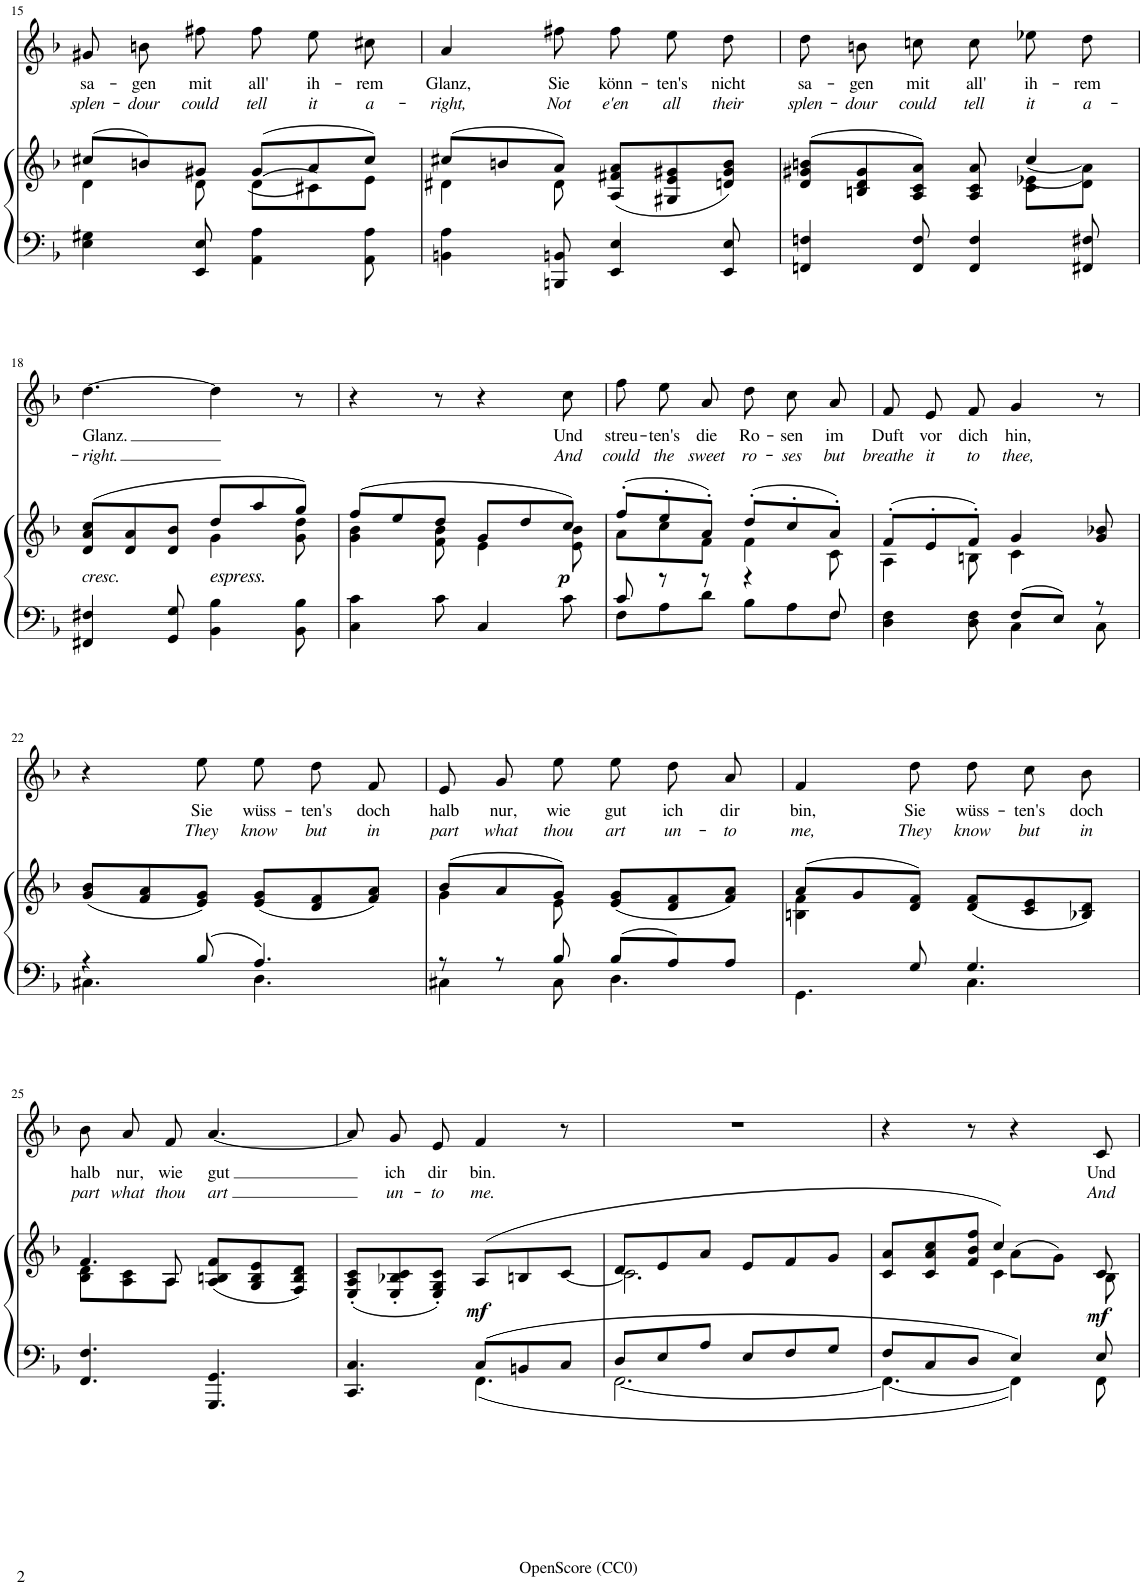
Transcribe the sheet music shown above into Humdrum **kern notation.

**kern	**kern	**dynam	**kern	**text	**text
*part2	*part2	*part2	*part1	*part1	*part1
*staff3	*staff2	*staff2/3	*staff1	*staff1	*staff1
*I"Pianoforte	*	*	*I"Gesang Voice	*	*
*I'Pno	*	*	*	*	*
!!LO:PB:g=z
*clefF4	*clefG2	*	*clefG2	*	*
*k[b-]	*k[b-]	*	*k[b-]	*	*
*M6/8	*M6/8	*	*M6/8	*	*
=15	=15	=15	=15	=15	=15
*	*^	*	*	*	*
!	!	!	!	!	!LO:LY:b	!LO:LY:b
4E\ 4G#X\	(8cc#X/L	4d\	.	8g#X\L	sa-	splen-
!	!	!	!	!	!LO:LY:b	!LO:LY:b
.	8bn/)	.	.	8bn\	-gen	-dour
!	!	!	!	!	!LO:LY:b	!LO:LY:b
8EE/ 8E/	8g#X/J	8d\	.	8ff#X\J	mit	could
!	!	!	!	!	!LO:LY:b	!LO:LY:b
4AA\ 4A\	((8g#/L	(8d\L	.	8ff#\L	all'	tell
!	!	!	!	!	!LO:LY:b	!LO:LY:b
.	8a/)	8c#X\)	.	8ee\	ih-	it
!	!	!	!	!	!LO:LY:b	!LO:LY:b
8AA\ 8A\	8cc#/J)	8e\J	.	8cc#X\J	-rem	a-
=16	=16	=16	=16	=16	=16	=16
!	!	!	!	!	!LO:LY:b	!LO:LY:b
4BBn\ 4A\	(8cc#X/L	4d#X\	.	4a/	Glanz,	-right,
.	8bn/	.	.	.	.	.
!	!	!	!	!	!LO:LY:b	!LO:LY:b
8BBBn/ 8BBn/	8a/J)	8d#\	.	8ff#X\	Sie	Not
!	!	!	!	!	!LO:LY:b	!LO:LY:b
4EE/ 4E/	(8A/ 8f#X/ 8a/L	4.ryy	.	8ff#\L	könn-	e'en
!	!	!	!	!	!LO:LY:b	!LO:LY:b
.	8G#X/ 8e/ 8g#X/	.	.	8ee\	-ten's	all
!	!	!	!	!	!LO:LY:b	!LO:LY:b
8EE/ 8E/	8dn/ 8g#/ 8b/J)	.	.	8dd\J	nicht	their
=17	=17	=17	=17	=17	=17	=17
!	!	!	!	!	!LO:LY:b	!LO:LY:b
4FFn/ 4Fn/	(>8d/ 8g#X/ 8bn/L	2ryy	.	8dd\L	sa-	splen-
!	!	!	!	!	!LO:LY:b	!LO:LY:b
.	8Bn/ 8d/ 8g#/	.	.	8bn\	-gen	-dour
!	!	!	!	!	!LO:LY:b	!LO:LY:b
8FF/ 8F/	8A/ 8c/ 8a/J)	.	.	8ccn\J	mit	could
!	!	!	!	!	!LO:LY:b	!LO:LY:b
4FF/ 4F/	8A/ 8c/ 8a/	.	.	8cc\L	all'	tell
!	!	!	!	!	!LO:LY:b	!LO:LY:b
.	4cc/	((8c\ 8e-X\L	.	8ee-X\	ih-	it
!	!	!	!	!	!LO:LY:b	!LO:LY:b
8FF#X/ 8F#X/	.	8d\ 8a\J))	.	8dd\J	-rem	a-
!!LO:LB:g=z
=18	=18	=18	=18	=18	=18	=18
!	!LO:TX:b:i:t=cresc.	!	!	!	!	!
!	!	!	!	!	!LO:LY:b	!LO:LY:b
4FF#X/ 4F#X/	(8d/ 8a/ 8cc/L	4.ryy	.	[4.dd\	Glanz.	-right.
.	8d/ 8a/	.	.	.	.	.
8GG/ 8G/	8d/ 8b-/J	.	.	.	.	.
!	!LO:TX:b:i:t=espress.	!	!	!	!	!
4BB-\ 4B-\	8dd/L	4g\	.	4dd\]	.	.
.	8aa/	.	.	.	.	.
8BB-\ 8B-\	8gg/J)	8g\ 8dd\	.	8r	.	.
=19	=19	=19	=19	=19	=19	=19
4C\ 4c\	(8ff/L	4g\ 4b-\	.	4r	.	.
.	8ee/	.	.	.	.	.
8c\	8dd/J	8f\ 8b-\	.	8r	.	.
4C/	8g/L	4e\	.	4r	.	.
.	8dd/	.	.	.	.	.
!	!	!	!LO:DY:b	!	!LO:LY:b	!LO:LY:b
8c\	8cc/J)	8e\ 8b-\	p	8cc\	Und	And
=20	=20	=20	=20	=20	=20	=20
*^	*	*	*	*	*	*
!	!	!	!	!	!	!LO:LY:b	!LO:LY:b
8c/	8F\L	(8ff'/L	8a\L	.	8ff\L	streu-	could
!	!	!	!	!	!	!LO:LY:b	!LO:LY:b
8r	8A\	8ee'/	8cc\	.	8ee\	-ten's	the
!	!	!	!	!	!	!LO:LY:b	!LO:LY:b
8r	8d\J	8a'/J)	8f\J	.	8a\J	die	sweet
!	!	!	!	!	!	!LO:LY:b	!LO:LY:b
4r	8B-\L	(8dd'/L	4f\	.	8dd\L	Ro-	ro-
!	!	!	!	!	!	!LO:LY:b	!LO:LY:b
.	8A\	8cc'/	.	.	8cc\	-sen	-ses
!	!	!	!	!	!	!LO:LY:b	!LO:LY:b
8F/	8F\J	8a'/J)	8c\	.	8a\J	im	but
=21	=21	=21	=21	=21	=21	=21	=21
!	!	!	!	!	!	!LO:LY:b	!LO:LY:b
4D\ 4F\	4.ryy	(8f'/L	4A\	.	8f/L	Duft	breathe
!	!	!	!	!	!	!LO:LY:b	!LO:LY:b
.	.	8e'/	.	.	8e/	vor	it
!	!	!	!	!	!	!LO:LY:b	!LO:LY:b
8D\ 8F\	.	8f'/J)	8Bn\	.	8f/J	dich	to
!	!	!	!	!	!	!LO:LY:b	!LO:LY:b
8F/L	4C\	4g/	4c\	.	4g/	hin,	thee,
8E/J	.	.	.	.	.	.	.
8r	8C\	8g/ 8b-X/	8ryy	.	8r	.	.
*	*	*v	*v	*	*	*	*
!!LO:LB:g=z
=22	=22	=22	=22	=22	=22	=22
4r	4.C#X\	(8g/ 8b-/L	.	4r	.	.
.	.	8f/ 8a/	.	.	.	.
!	!	!	!	!	!LO:LY:b	!LO:LY:b
8B-/	.	8e/ 8g/J)	.	8ee\	Sie	They
!	!	!	!	!	!LO:LY:b	!LO:LY:b
4.A/	4.D\	(8e/ 8g/L	.	8ee\L	wüss-	know
!	!	!	!	!	!LO:LY:b	!LO:LY:b
.	.	8d/ 8f/	.	8dd\	-ten's	but
!	!	!	!	!	!LO:LY:b	!LO:LY:b
.	.	8f/ 8a/J)	.	8f\J	doch	in
=23	=23	=23	=23	=23	=23	=23
*	*	*^	*	*	*	*
!	!	!	!	!	!	!LO:LY:b	!LO:LY:b
8r	4C#X\	(8b-/L	4g\	.	8e/L	halb	part
!	!	!	!	!	!	!LO:LY:b	!LO:LY:b
8r	.	8a/	.	.	8g/	nur,	what
!	!	!	!	!	!	!LO:LY:b	!LO:LY:b
8B-/	8C#\	8g/J)	8e\	.	8ee/J	wie	thou
!	!	!	!	!	!	!LO:LY:b	!LO:LY:b
8B-/L	4.D\	(<8e/ 8g/L	4.ryy	.	8ee\L	gut	art
!	!	!	!	!	!	!LO:LY:b	!LO:LY:b
8A/	.	8d/ 8f/	.	.	8dd\	ich	un-
!	!	!	!	!	!	!LO:LY:b	!LO:LY:b
8A/J	.	8f/ 8a/J)	.	.	8a\J	dir	-to
=24	=24	=24	=24	=24	=24	=24	=24
!	!	!	!	!	!	!LO:LY:b	!LO:LY:b
4.GG\	4ryy	(8a/L	4Bn\ 4f\	.	4f/	bin,	me,
.	.	8g/	.	.	.	.	.
!	!	!	!	!	!	!LO:LY:b	!LO:LY:b
.	8G/	8d/ 8f/J)	2ryy	.	8dd\	Sie	They
!	!	!	!	!	!	!LO:LY:b	!LO:LY:b
4.C\	4.G/	(<8d/ 8f/L	.	.	8dd\L	wüss-	know
!	!	!	!	!	!	!LO:LY:b	!LO:LY:b
.	.	8c/ 8e/	.	.	8cc\	-ten's	but
!	!	!	!	!	!	!LO:LY:b	!LO:LY:b
.	.	8B-X/ 8d/J)	.	.	8b-\J	doch	in
*v	*v	*	*	*	*	*	*
!!LO:LB:g=z
=25	=25	=25	=25	=25	=25	=25
*	*	*^	*	*	*	*
!	!	!	!	!	!	!LO:LY:b	!LO:LY:b
4.FF/ 4.F/	4.f/	8B-\ 8d\L	4ryy	.	8b-/L	halb	part
!	!	!	!	!	!	!LO:LY:b	!LO:LY:b
.	.	8A\ 8c\	.	.	8a/	nur,	what
!	!	!	!	!	!	!LO:LY:b	!LO:LY:b
.	.	8A\J	8A/	.	8f/J	wie	thou
!	!	!	!	!	!	!LO:LY:b	!LO:LY:b
4.GGG/ 4.GG/	(<8A/ 8Bn/ 8f/L	4.ryy	4.ryy	.	[4.a/	gut	art
.	8G/ 8B/ 8e/	.	.	.	.	.	.
.	8F/ 8B/ 8d/J)	.	.	.	.	.	.
*	*v	*v	*v	*	*	*	*
=26	=26	=26	=26	=26	=26
*^	*	*	*	*	*
4.CC/ 4.C/	4.ryy	(8E/' 8A/' 8c/'L	.	8a/L]	.	.
!	!	!	!	!	!LO:LY:b	!LO:LY:b
.	.	8E/' 8B-X/' 8c/'	.	8g/	ich	un-
!	!	!	!	!	!LO:LY:b	!LO:LY:b
.	.	8E/' 8G/' 8c/'J)	.	8e/J	dir	-to
!	!	!	!LO:DY:b	!	!LO:LY:b	!LO:LY:b
8C/L	4.FF\	(8A/L	mf	4f/	bin.	me.
8BBn/	.	8Bn/	.	.	.	.
8C/J	.	[<8c/J	.	8r	.	.
=27	=27	=27	=27	=27	=27	=27
*	*	*^	*	*	*	*
8D/L	[2.FF\	8d/L	2.c\]	.	2.r	.	.
8E/	.	8e/	.	.	.	.	.
8A/J	.	8a/J	.	.	.	.	.
8E/L	.	8e/L	.	.	.	.	.
8F/	.	8f/	.	.	.	.	.
8G/J	.	8g/J	.	.	.	.	.
=28	=28	=28	=28	=28	=28	=28	=28
*	*	*	*^	*	*	*	*
8F/L	4.FF\_	8c/ 8a/L	4.ryy	4.ryy	.	4r	.	.
8C/	.	8c/ 8a/ 8cc/	.	.	.	.	.	.
8D/J	.	8f/ 8b-/ 8ff/J	.	.	.	8r	.	.
4E/	4FF\]	4cc/)	4c\	(>8a\L	.	4r	.	.
.	.	.	.	8g\J)	.	.	.	.
!	!	!	!	!	!LO:DY:b	!	!LO:LY:b	!LO:LY:b
8E/	8FF\	8c/	8B-\	8ryy	mf	8c/	Und	And
*v	*v	*	*	*	*	*	*	*
*	*v	*v	*v	*	*	*	*
=	=	=	=	=	=
*-	*-	*-	*-	*-	*-
